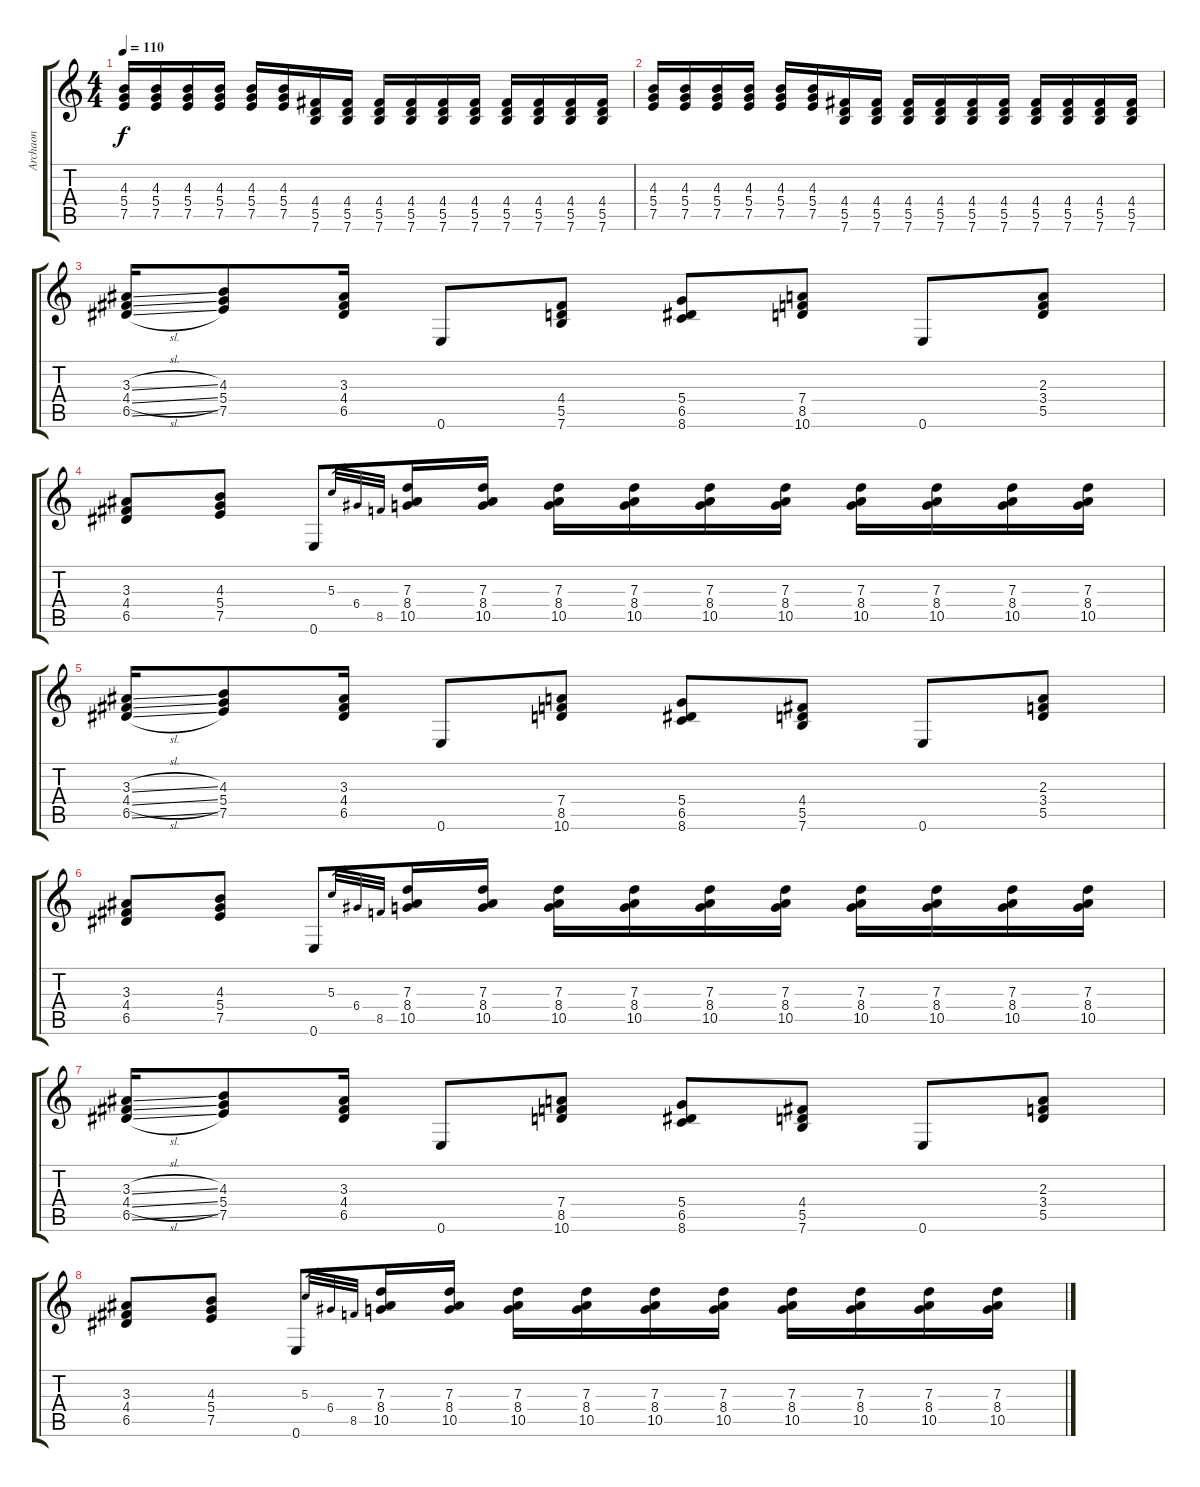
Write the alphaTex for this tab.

\track ("Archaon" "Archaon") {instrument distortionguitar}
\staff {score tabs}
\tuning (E4 B3 G3 D3 A2 E2) {hide}
\ts (4 4)
\tempo 110
\clef g2
\ks c
(4.3 5.4 7.5).16{dy f} (4.3 5.4 7.5).16 (4.3 5.4 7.5).16 (4.3 5.4 7.5).16 (4.3 5.4 7.5).16 (4.3 5.4 7.5).16 (4.4 5.5 7.6).16 (4.4 5.5 7.6).16 (4.4 5.5 7.6).16 (4.4 5.5 7.6).16 (4.4 5.5 7.6).16 (4.4 5.5 7.6).16 (4.4 5.5 7.6).16 (4.4 5.5 7.6).16 (4.4 5.5 7.6).16 (4.4 5.5 7.6).16 |
(4.3 5.4 7.5).16 (4.3 5.4 7.5).16 (4.3 5.4 7.5).16 (4.3 5.4 7.5).16 (4.3 5.4 7.5).16 (4.3 5.4 7.5).16 (4.4 5.5 7.6).16 (4.4 5.5 7.6).16 (4.4 5.5 7.6).16 (4.4 5.5 7.6).16 (4.4 5.5 7.6).16 (4.4 5.5 7.6).16 (4.4 5.5 7.6).16 (4.4 5.5 7.6).16 (4.4 5.5 7.6).16 (4.4 5.5 7.6).16 |
(3.3{sl} 4.4{sl} 6.5{sl}).16 (4.3 5.4 7.5).8 (3.3 4.4 6.5).16 0.6.8 (4.4 5.5 7.6).8 (5.4 6.5 8.6).8 (7.4 8.5 10.6).8 0.6.8 (2.3 3.4 5.5).8 |
(3.3 4.4 6.5).8 (4.3 5.4 7.5).8 0.6.8 5.3.32{gr} 6.4.32{gr} 8.5.32{gr} (7.3 8.4 10.5).16 (7.3 8.4 10.5).16 (7.3 8.4 10.5).16 (7.3 8.4 10.5).16 (7.3 8.4 10.5).16 (7.3 8.4 10.5).16 (7.3 8.4 10.5).16 (7.3 8.4 10.5).16 (7.3 8.4 10.5).16 (7.3 8.4 10.5).16 |
(3.3{sl} 4.4{sl} 6.5{sl}).16 (4.3 5.4 7.5).8 (3.3 4.4 6.5).16 0.6.8 (7.4 8.5 10.6).8 (5.4 6.5 8.6).8 (4.4 5.5 7.6).8 0.6.8 (2.3 3.4 5.5).8 |
(3.3 4.4 6.5).8 (4.3 5.4 7.5).8 0.6.8 5.3.32{gr} 6.4.32{gr} 8.5.32{gr} (7.3 8.4 10.5).16 (7.3 8.4 10.5).16 (7.3 8.4 10.5).16 (7.3 8.4 10.5).16 (7.3 8.4 10.5).16 (7.3 8.4 10.5).16 (7.3 8.4 10.5).16 (7.3 8.4 10.5).16 (7.3 8.4 10.5).16 (7.3 8.4 10.5).16 |
(3.3{sl} 4.4{sl} 6.5{sl}).16 (4.3 5.4 7.5).8 (3.3 4.4 6.5).16 0.6.8 (7.4 8.5 10.6).8 (5.4 6.5 8.6).8 (4.4 5.5 7.6).8 0.6.8 (2.3 3.4 5.5).8 |
(3.3 4.4 6.5).8 (4.3 5.4 7.5).8 0.6.8 5.3.32{gr} 6.4.32{gr} 8.5.32{gr} (7.3 8.4 10.5).16 (7.3 8.4 10.5).16 (7.3 8.4 10.5).16 (7.3 8.4 10.5).16 (7.3 8.4 10.5).16 (7.3 8.4 10.5).16 (7.3 8.4 10.5).16 (7.3 8.4 10.5).16 (7.3 8.4 10.5).16 (7.3 8.4 10.5).16
